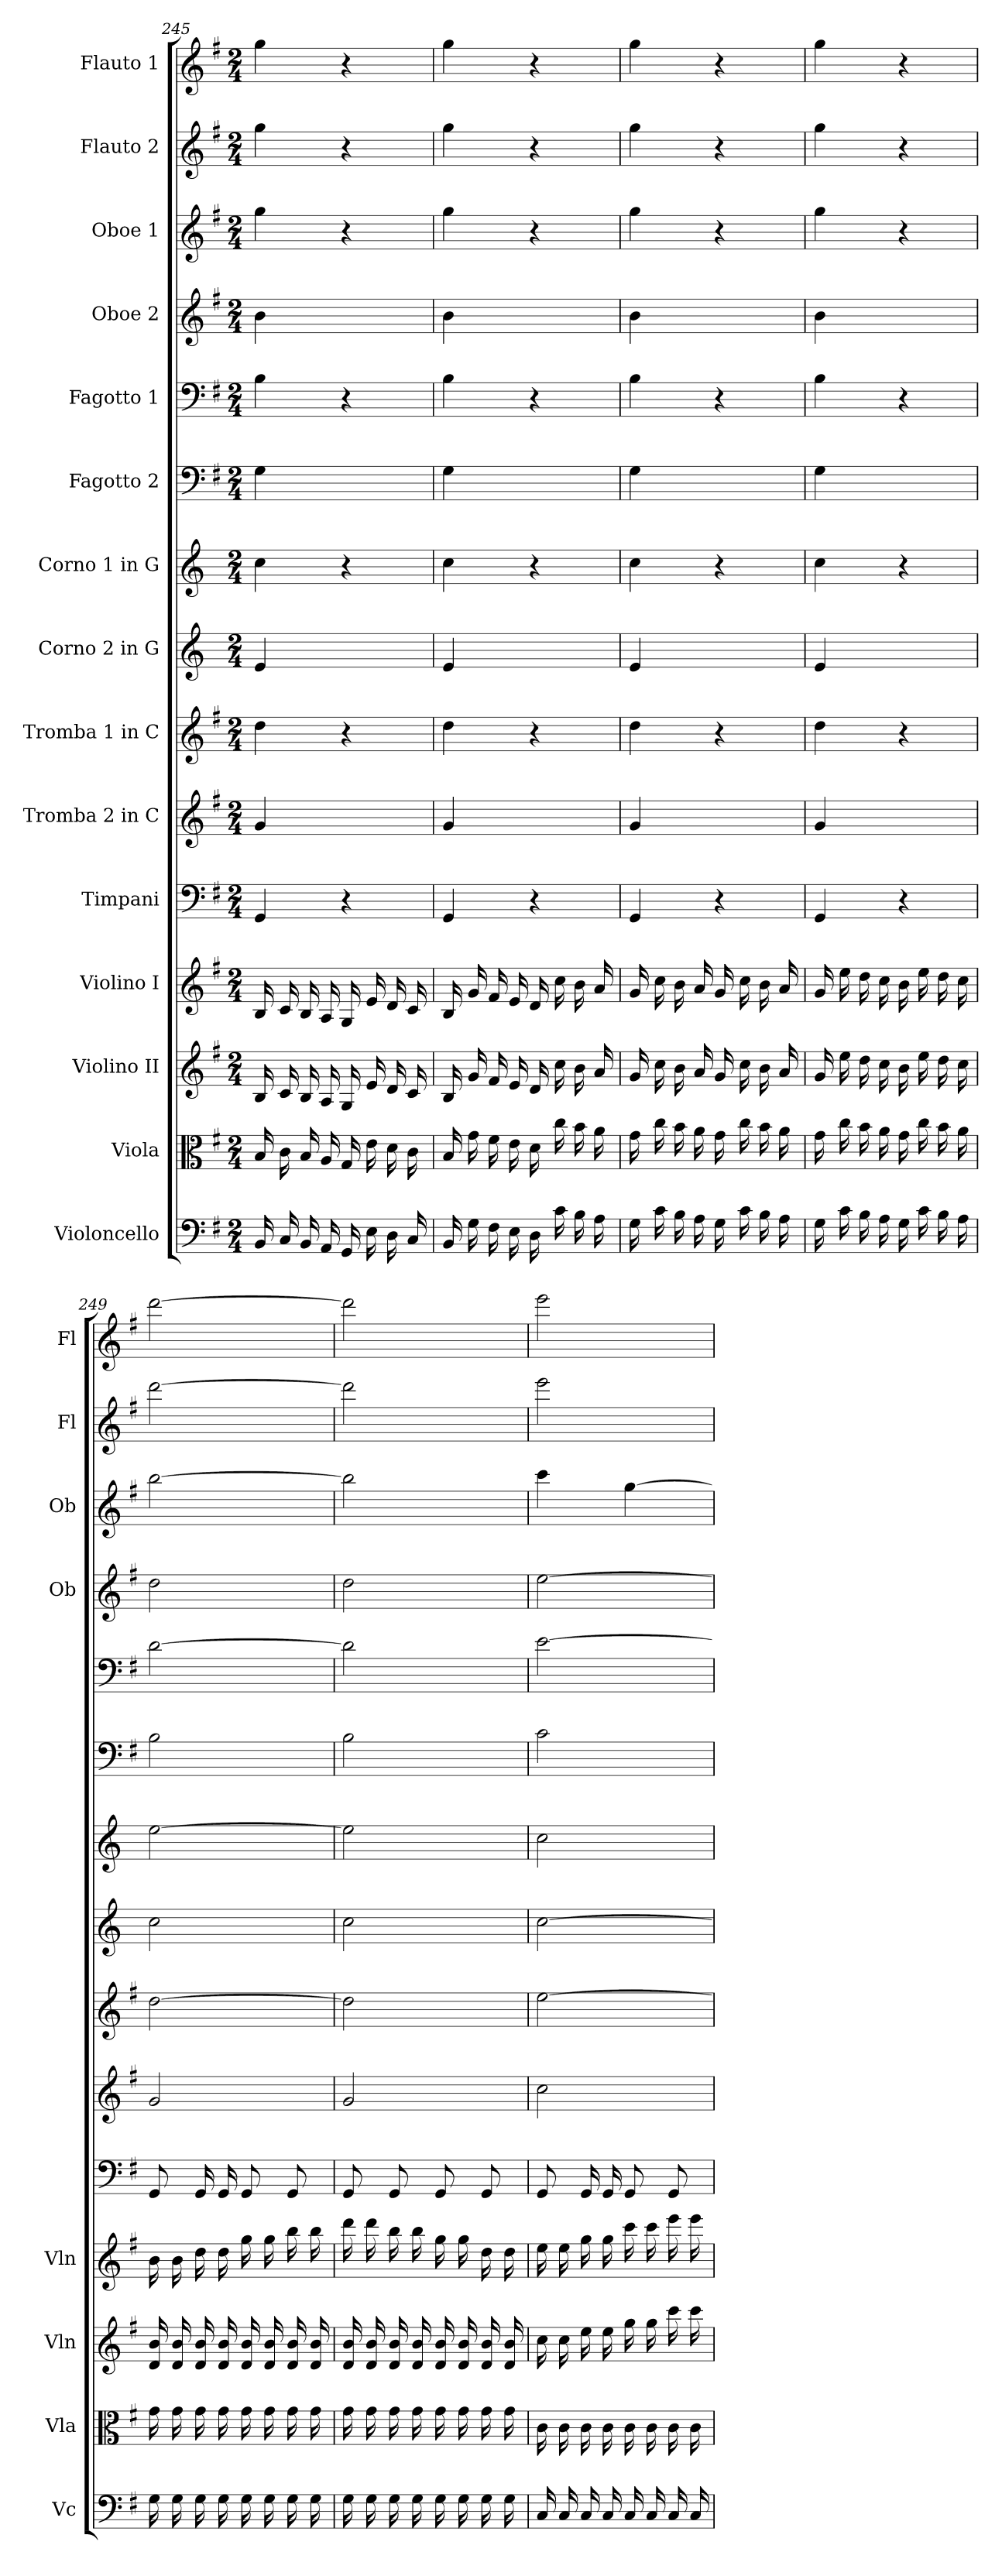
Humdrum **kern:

**kern	**kern	**kern	**kern	**kern	**kern	**kern	**kern	**kern	**kern	**kern	**kern	**kern	**kern	**kern
*part15	*part14	*part13	*part12	*part11	*part10	*part9	*part8	*part7	*part6	*part5	*part4	*part3	*part2	*part1
*staff15	*staff14	*staff13	*staff12	*staff11	*staff10	*staff9	*staff8	*staff7	*staff6	*staff5	*staff4	*staff3	*staff2	*staff1
*I"Violoncello	*I"Viola	*I"Violino II	*I"Violino I	*I"Timpani	*I"Tromba 2 in C	*I"Tromba 1 in C	*I"Corno 2 in G	*I"Corno 1 in G	*I"Fagotto 2	*I"Fagotto 1	*I"Oboe 2	*I"Oboe 1	*I"Flauto 2	*I"Flauto 1
*I'Vc	*I'Vla	*I'Vln	*I'Vln	*	*	*	*	*	*	*	*I'Ob	*I'Ob	*I'Fl	*I'Fl
*clefF4	*clefC3	*clefG2	*clefG2	*clefF4	*clefG2	*clefG2	*clefG2	*clefG2	*clefF4	*clefF4	*clefG2	*clefG2	*clefG2	*clefG2
*	*	*	*	*	*ITrd1c2	*ITrd1c2	*ITrd-4c-7	*ITrd-4c-7	*	*	*	*	*	*
*k[f#]	*k[f#]	*k[f#]	*k[f#]	*k[f#]	*k[b-]	*k[b-]	*k[f#]	*k[f#]	*k[f#]	*k[f#]	*k[f#]	*k[f#]	*k[f#]	*k[f#]
*G:	*G:	*G:	*G:	*G:	*F:	*F:	*G:	*G:	*G:	*G:	*G:	*G:	*G:	*G:
*M2/4	*M2/4	*M2/4	*M2/4	*M2/4	*M2/4	*M2/4	*M2/4	*M2/4	*M2/4	*M2/4	*M2/4	*M2/4	*M2/4	*M2/4
=245	=245	=245	=245	=245	=245	=245	=245	=245	=245	=245	=245	=245	=245	=245
16BB	16B	16B	16B	4GG	4f	4cc	4b	4gg	4G	4B	4b	4gg	4gg	4gg
16C	16c	16c	16c	.	.	.	.	.	.	.	.	.	.	.
16BB	16B	16B	16B	.	.	.	.	.	.	.	.	.	.	.
16AA	16A	16A	16A	.	.	.	.	.	.	.	.	.	.	.
16GG	16G	16G	16G	4r	4ryy	4r	4ryy	4r	4ryy	4r	4ryy	4r	4r	4r
16E	16e	16e	16e	.	.	.	.	.	.	.	.	.	.	.
16D	16d	16d	16d	.	.	.	.	.	.	.	.	.	.	.
16C	16c	16c	16c	.	.	.	.	.	.	.	.	.	.	.
=246	=246	=246	=246	=246	=246	=246	=246	=246	=246	=246	=246	=246	=246	=246
16BB	16B	16B	16B	4GG	4f	4cc	4b	4gg	4G	4B	4b	4gg	4gg	4gg
16G	16g	16g	16g	.	.	.	.	.	.	.	.	.	.	.
16F#	16f#	16f#	16f#	.	.	.	.	.	.	.	.	.	.	.
16E	16e	16e	16e	.	.	.	.	.	.	.	.	.	.	.
16D	16d	16d	16d	4r	4ryy	4r	4ryy	4r	4ryy	4r	4ryy	4r	4r	4r
16c	16cc	16cc	16cc	.	.	.	.	.	.	.	.	.	.	.
16B	16b	16b	16b	.	.	.	.	.	.	.	.	.	.	.
16A	16a	16a	16a	.	.	.	.	.	.	.	.	.	.	.
=247	=247	=247	=247	=247	=247	=247	=247	=247	=247	=247	=247	=247	=247	=247
16G	16g	16g	16g	4GG	4f	4cc	4b	4gg	4G	4B	4b	4gg	4gg	4gg
16c	16cc	16cc	16cc	.	.	.	.	.	.	.	.	.	.	.
16B	16b	16b	16b	.	.	.	.	.	.	.	.	.	.	.
16A	16a	16a	16a	.	.	.	.	.	.	.	.	.	.	.
16G	16g	16g	16g	4r	4ryy	4r	4ryy	4r	4ryy	4r	4ryy	4r	4r	4r
16c	16cc	16cc	16cc	.	.	.	.	.	.	.	.	.	.	.
16B	16b	16b	16b	.	.	.	.	.	.	.	.	.	.	.
16A	16a	16a	16a	.	.	.	.	.	.	.	.	.	.	.
=248	=248	=248	=248	=248	=248	=248	=248	=248	=248	=248	=248	=248	=248	=248
16G	16g	16g	16g	4GG	4f	4cc	4b	4gg	4G	4B	4b	4gg	4gg	4gg
16c	16cc	16ee	16ee	.	.	.	.	.	.	.	.	.	.	.
16B	16b	16dd	16dd	.	.	.	.	.	.	.	.	.	.	.
16A	16a	16cc	16cc	.	.	.	.	.	.	.	.	.	.	.
16G	16g	16b	16b	4r	4ryy	4r	4ryy	4r	4ryy	4r	4ryy	4r	4r	4r
16c	16cc	16ee	16ee	.	.	.	.	.	.	.	.	.	.	.
16B	16b	16dd	16dd	.	.	.	.	.	.	.	.	.	.	.
16A	16a	16cc	16cc	.	.	.	.	.	.	.	.	.	.	.
=249	=249	=249	=249	=249	=249	=249	=249	=249	=249	=249	=249	=249	=249	=249
16G	16g	16d 16b	16b	8GG	2f	[2cc	2gg	[2bb	2B	[2d	2dd	[2bb	[2ddd	[2ddd
16G	16g	16d 16b	16b	.	.	.	.	.	.	.	.	.	.	.
16G	16g	16d 16b	16dd	16GG	.	.	.	.	.	.	.	.	.	.
16G	16g	16d 16b	16dd	16GG	.	.	.	.	.	.	.	.	.	.
16G	16g	16d 16b	16gg	8GG	.	.	.	.	.	.	.	.	.	.
16G	16g	16d 16b	16gg	.	.	.	.	.	.	.	.	.	.	.
16G	16g	16d 16b	16bb	8GG	.	.	.	.	.	.	.	.	.	.
16G	16g	16d 16b	16bb	.	.	.	.	.	.	.	.	.	.	.
=250	=250	=250	=250	=250	=250	=250	=250	=250	=250	=250	=250	=250	=250	=250
16G	16g	16d 16b	16ddd	8GG	2f	2cc]	2gg	2bb]	2B	2d]	2dd	2bb]	2ddd]	2ddd]
16G	16g	16d 16b	16ddd	.	.	.	.	.	.	.	.	.	.	.
16G	16g	16d 16b	16bb	8GG	.	.	.	.	.	.	.	.	.	.
16G	16g	16d 16b	16bb	.	.	.	.	.	.	.	.	.	.	.
16G	16g	16d 16b	16gg	8GG	.	.	.	.	.	.	.	.	.	.
16G	16g	16d 16b	16gg	.	.	.	.	.	.	.	.	.	.	.
16G	16g	16d 16b	16dd	8GG	.	.	.	.	.	.	.	.	.	.
16G	16g	16d 16b	16dd	.	.	.	.	.	.	.	.	.	.	.
=251	=251	=251	=251	=251	=251	=251	=251	=251	=251	=251	=251	=251	=251	=251
16C	16c	16cc	16ee	8GG	2b-	[2dd	[2gg	2gg	2c	[2e	[2ee	4ccc	2eee	2eee
16C	16c	16cc	16ee	.	.	.	.	.	.	.	.	.	.	.
16C	16c	16ee	16gg	16GG	.	.	.	.	.	.	.	.	.	.
16C	16c	16ee	16gg	16GG	.	.	.	.	.	.	.	.	.	.
16C	16c	16gg	16ccc	8GG	.	.	.	.	.	.	.	[4gg	.	.
16C	16c	16gg	16ccc	.	.	.	.	.	.	.	.	.	.	.
16C	16c	16ccc	16eee	8GG	.	.	.	.	.	.	.	.	.	.
16C	16c	16ccc	16eee	.	.	.	.	.	.	.	.	.	.	.
=	=	=	=	=	=	=	=	=	=	=	=	=	=	=
*-	*-	*-	*-	*-	*-	*-	*-	*-	*-	*-	*-	*-	*-	*-
